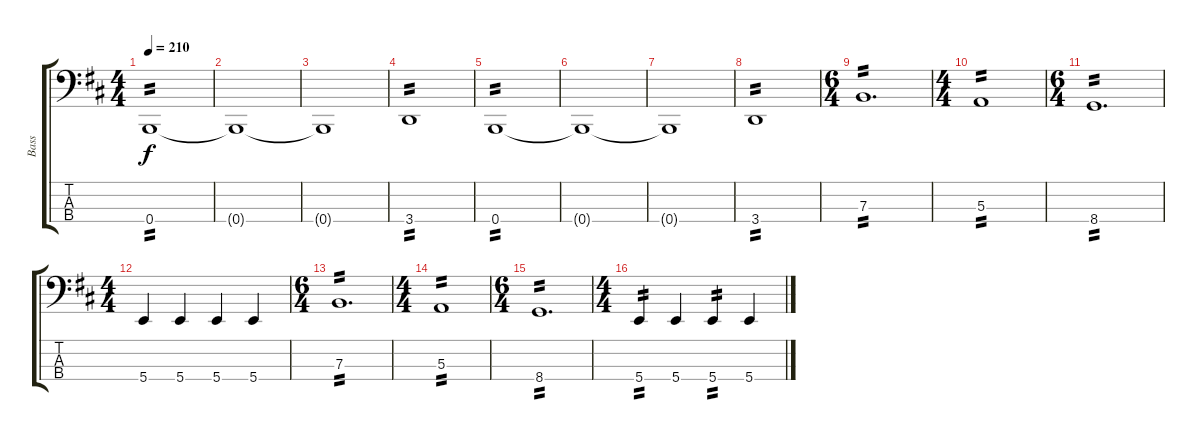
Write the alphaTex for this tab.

\track ("Bass" "Bass") {instrument electricbasspick}
\staff {score tabs}
\tuning (D2 A1 E1 B0) {hide}
\ts (4 4)
\tempo 210
\clef f4
\ks bminor
0.4.1{tp 2 dy f} |
0.4{t}.1 |
0.4{t}.1 |
3.4.1{tp 2} |
0.4.1{tp 2} |
0.4{t}.1 |
0.4{t}.1 |
3.4.1{tp 2} |
\ts (6 4)
7.3.1{d tp 2} |
\ts (4 4)
5.3.1{tp 2} |
\ts (6 4)
8.4.1{d tp 2} |
\ts (4 4)
5.4.4 5.4.4 5.4.4 5.4.4 |
\ts (6 4)
7.3.1{d tp 2} |
\ts (4 4)
5.3.1{tp 2} |
\ts (6 4)
8.4.1{d tp 2} |
\ts (4 4)
5.4.4{tp 2} 5.4.4 5.4.4{tp 2} 5.4.4
